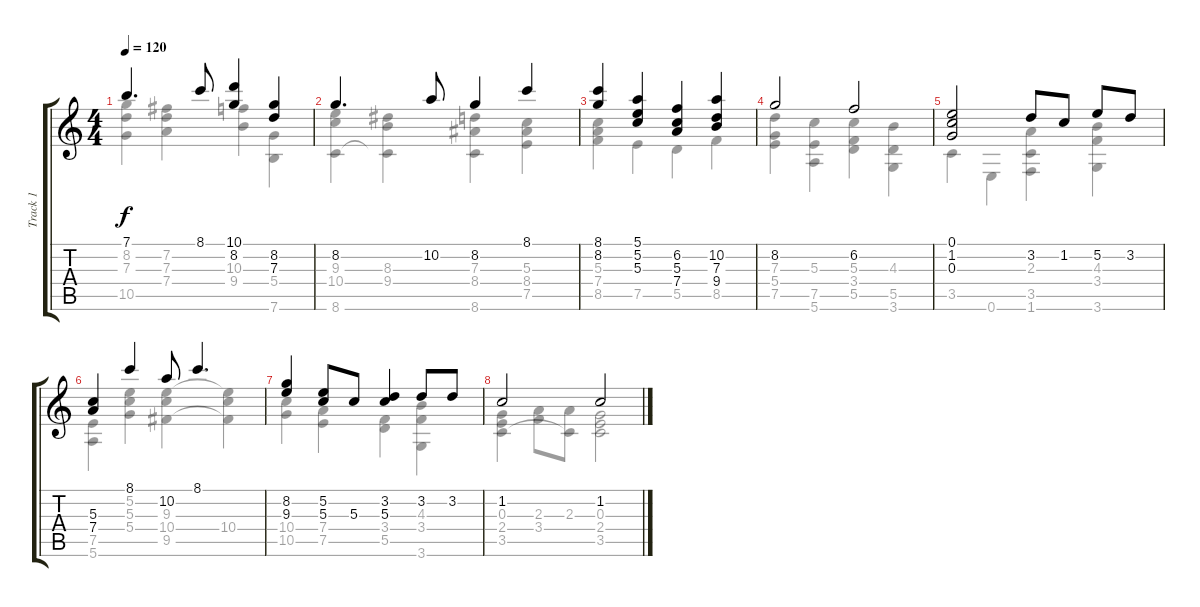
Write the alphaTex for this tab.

\track ("Track 1" "Track 1") {instrument electricguitarjazz}
\staff {score tabs}
\tuning (E4 B3 G3 D3 A2 E2) {hide}
\voice
\ts (4 4)
\tempo 120
\clef g2
\ks c
7.1.4{d dy f} 8.1.8 (10.1 8.2).4 (8.2 7.3).4 |
8.2.4{d} 10.2.8 8.2.4 8.1.4 |
(8.1 8.2).4 (5.1 5.2 5.3).4 (6.2 5.3 7.4).4 (10.2 7.3 9.4).4 |
8.2.2 6.2.2 |
(0.1 1.2 0.3).2 3.2.8 1.2.8 5.2.8 3.2.8 |
(5.3 7.4).4 8.1.4 10.2.8 8.1.4{d} |
(8.2 9.3).4 (5.2 5.3).8 5.3.8 (3.2 5.3).4 3.2.8 3.2.8 |
1.2.2 1.2.2
\voice
\clef g2
\ottava regular
\simile none
\ks c
(8.2 7.3 10.5).4{dy f} (7.2 7.3 7.4).4 (10.3 9.4).4 (5.4 7.6).4 |
(9.3 10.4 8.6).4 (8.3 9.4 8.6{t}).4 (7.3 8.4 8.6).4 (5.3 8.4 7.5).4 |
(5.3 7.4 8.5).4 7.5.4 5.5.4 8.5.4 |
(7.3 5.4 7.5).4 (5.3 7.5 5.6).4 (5.3 3.4 5.5).4 (4.3 5.5 3.6).4 |
3.5.4 0.6.4 (2.3 3.5 1.6).4 (4.3 3.4 3.6).4 |
(7.5 5.6).4 (5.2 5.3 5.4).4 (9.3 10.4 9.5).4 (9.3{t} 10.4 9.5{t}).4 |
(10.4 10.5).4 (7.4 7.5).4 (3.4 5.5).4 (4.3 3.4 3.6).4 |
(0.3 2.4 3.5).4 (2.3 3.4).8 (2.3 3.5{t}).8 (0.3 2.4 3.5).2
